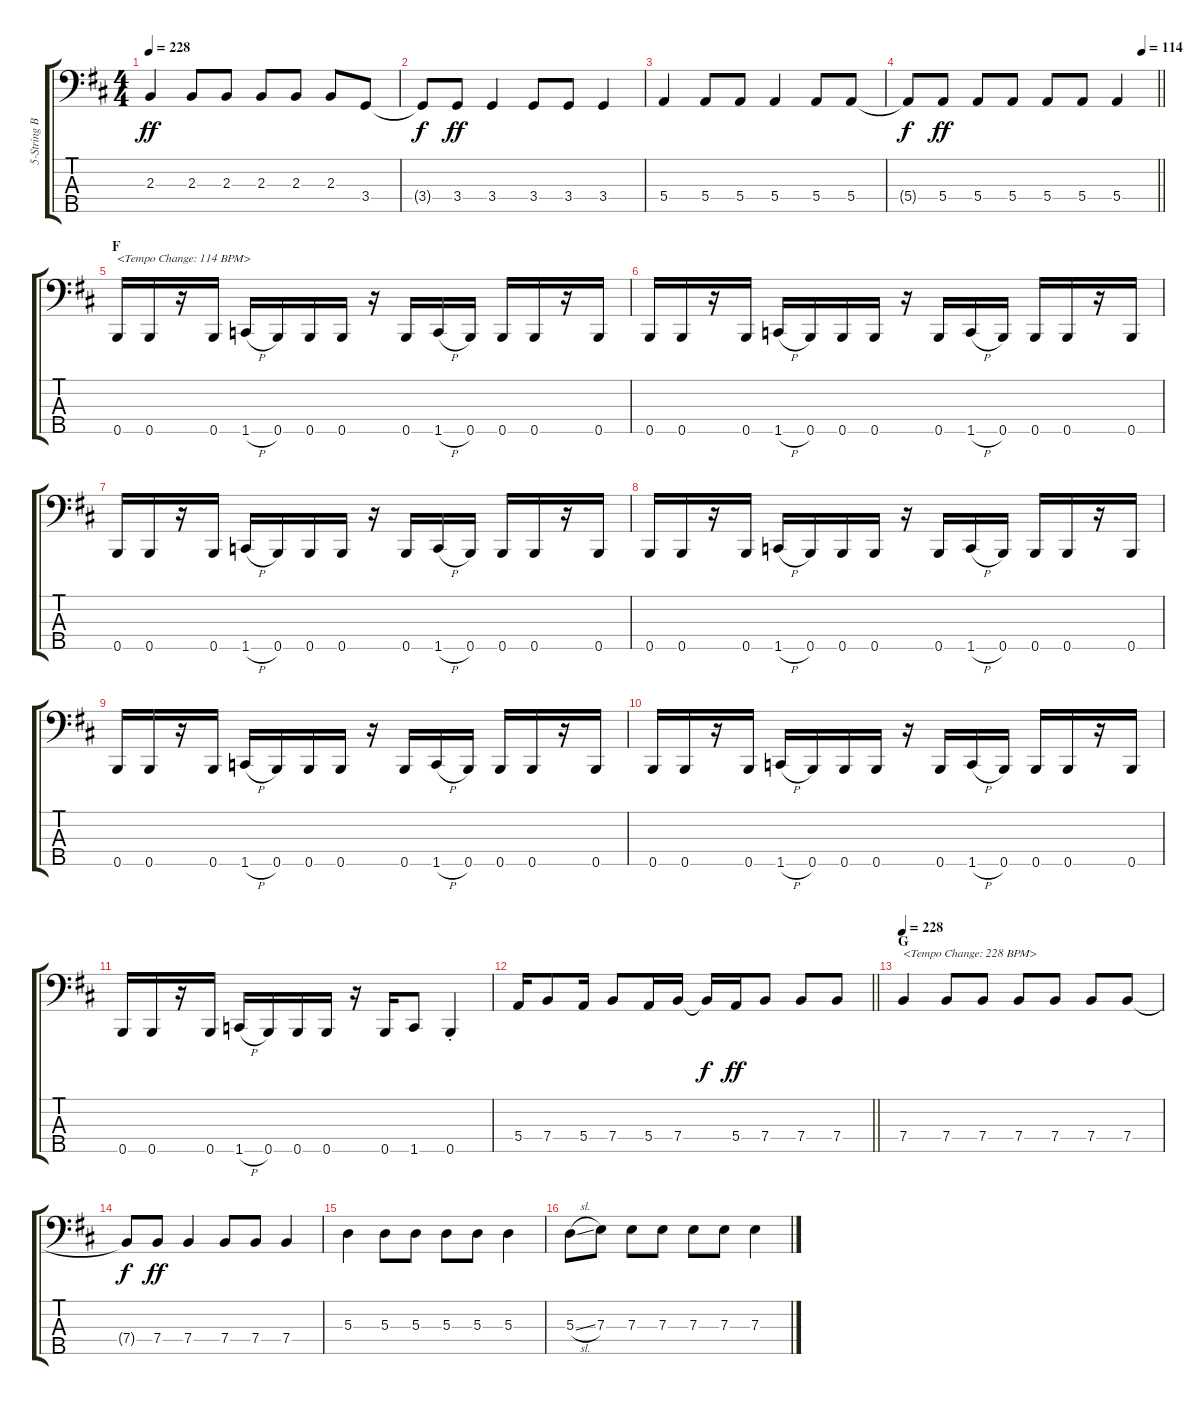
\track ("5-String Bass" "5-String B") {instrument electricbasspick}
\staff {score tabs}
\tuning (G2 D2 A1 E1 B0) {hide}
\ts (4 4)
\tempo 228
\clef f4
\ks d
2.3.4{dy ff} 2.3.8 2.3.8 2.3.8 2.3.8 2.3.8 3.4.8 |
3.4{t}.8{dy f} 3.4.8{dy ff} 3.4.4 3.4.8 3.4.8 3.4.4 |
5.4.4 5.4.8 5.4.8 5.4.4 5.4.8 5.4.8 |
\tempo (114 0.9375)
\barLineRight lightlight
5.4{t}.8{dy f} 5.4.8{dy ff} 5.4.8 5.4.8 5.4.8 5.4.8 5.4.4 |
\section ("" "F")
0.5.16{txt "<Tempo Change: 114 BPM>"} 0.5.16 r.16 0.5.16 1.5{h}.16 0.5.16 0.5.16 0.5.16 r.16 0.5.16 1.5{h}.16 0.5.16 0.5.16 0.5.16 r.16 0.5.16 |
0.5.16 0.5.16 r.16 0.5.16 1.5{h}.16 0.5.16 0.5.16 0.5.16 r.16 0.5.16 1.5{h}.16 0.5.16 0.5.16 0.5.16 r.16 0.5.16 |
0.5.16 0.5.16 r.16 0.5.16 1.5{h}.16 0.5.16 0.5.16 0.5.16 r.16 0.5.16 1.5{h}.16 0.5.16 0.5.16 0.5.16 r.16 0.5.16 |
0.5.16 0.5.16 r.16 0.5.16 1.5{h}.16 0.5.16 0.5.16 0.5.16 r.16 0.5.16 1.5{h}.16 0.5.16 0.5.16 0.5.16 r.16 0.5.16 |
0.5.16 0.5.16 r.16 0.5.16 1.5{h}.16 0.5.16 0.5.16 0.5.16 r.16 0.5.16 1.5{h}.16 0.5.16 0.5.16 0.5.16 r.16 0.5.16 |
0.5.16 0.5.16 r.16 0.5.16 1.5{h}.16 0.5.16 0.5.16 0.5.16 r.16 0.5.16 1.5{h}.16 0.5.16 0.5.16 0.5.16 r.16 0.5.16 |
0.5.16 0.5.16 r.16 0.5.16 1.5{h}.16 0.5.16 0.5.16 0.5.16 r.16 0.5.16 1.5.8 0.5{st}.4 |
\barLineRight lightlight
5.4.16 7.4.8 5.4.16 7.4.8 5.4.16 7.4.16 7.4{t}.16{dy f} 5.4.16{dy ff} 7.4.8 7.4.8 7.4.8 |
\section ("" "G")
\tempo 228
7.4.4{txt "<Tempo Change: 228 BPM>"} 7.4.8 7.4.8 7.4.8 7.4.8 7.4.8 7.4.8 |
7.4{t}.8{dy f} 7.4.8{dy ff} 7.4.4 7.4.8 7.4.8 7.4.4 |
5.3.4 5.3.8 5.3.8 5.3.8 5.3.8 5.3.4 |
5.3{sl}.8 7.3.8 7.3.8 7.3.8 7.3.8 7.3.8 7.3.4
